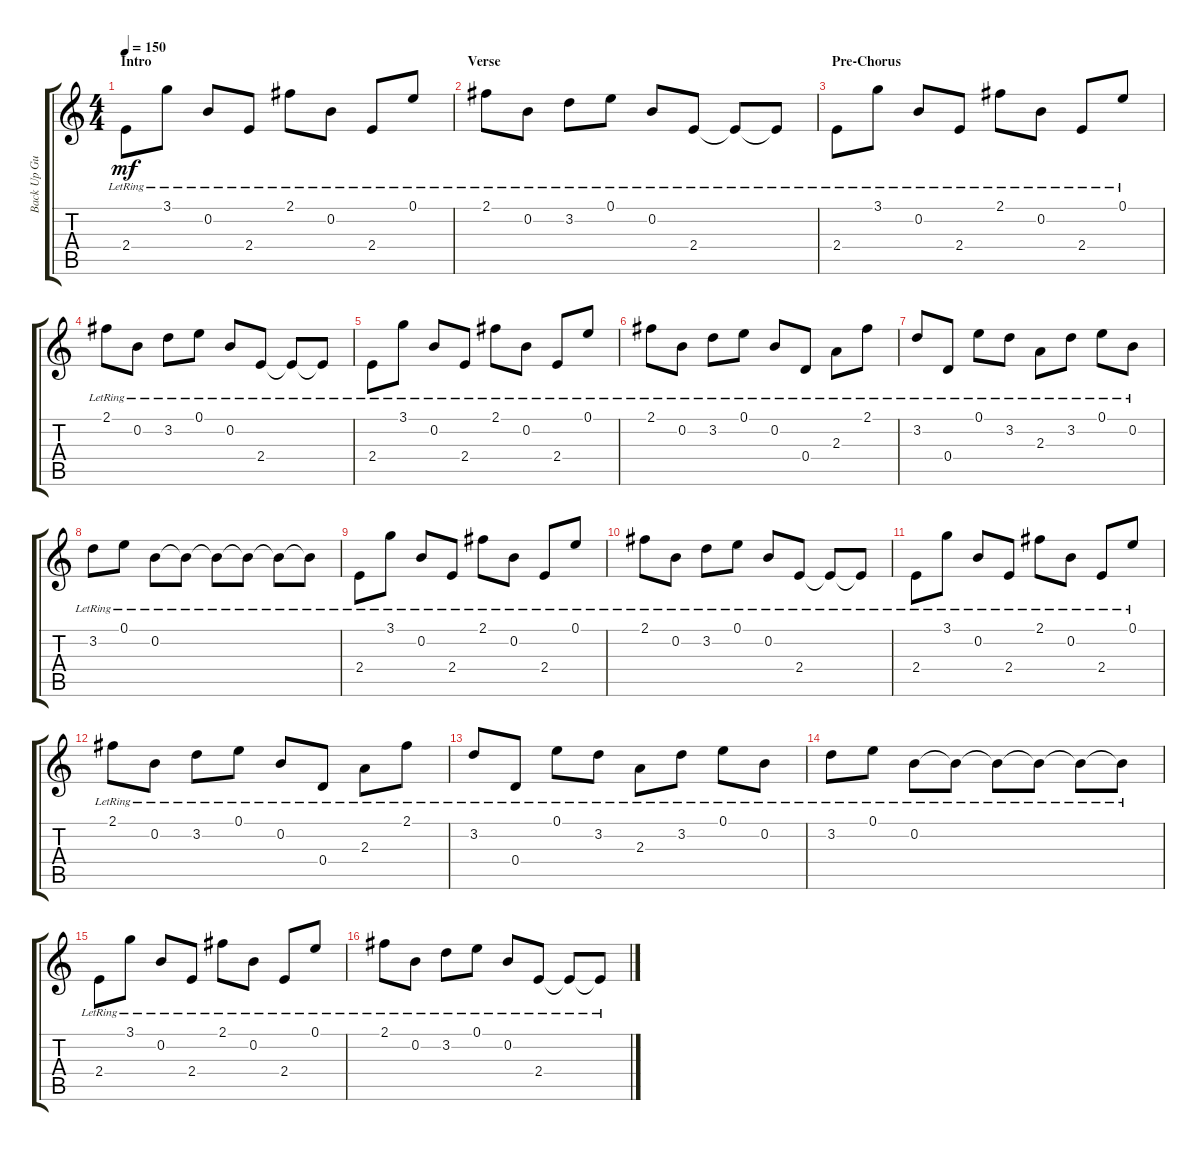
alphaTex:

\track ("Back Up Guitar" "Back Up Gu") {instrument acousticguitarsteel}
\staff {score tabs}
\tuning (E4 B3 G3 D3 A2 E2) {hide}
\ts (4 4)
\section ("" "Intro")
\tempo 150
\clef g2
\ks c
2.4{lr}.8{dy mf instrument acousticguitarsteel} 3.1{lr}.8 0.2{lr}.8 2.4{lr}.8 2.1{lr}.8 0.2{lr}.8 2.4{lr}.8 0.1{lr}.8 |
\section ("" "Verse")
2.1{lr}.8 0.2{lr}.8 3.2{lr}.8 0.1{lr}.8 0.2{lr}.8 2.4{lr}.8 2.4{lr t}.8 2.4{lr t}.8 |
\section ("" "Pre-Chorus")
2.4{lr}.8 3.1{lr}.8 0.2{lr}.8 2.4{lr}.8 2.1{lr}.8 0.2{lr}.8 2.4{lr}.8 0.1{lr}.8 |
2.1{lr}.8 0.2{lr}.8 3.2{lr}.8 0.1{lr}.8 0.2{lr}.8 2.4{lr}.8 2.4{lr t}.8 2.4{lr t}.8 |
2.4{lr}.8 3.1{lr}.8 0.2{lr}.8 2.4{lr}.8 2.1{lr}.8 0.2{lr}.8 2.4{lr}.8 0.1{lr}.8 |
2.1{lr}.8 0.2{lr}.8 3.2{lr}.8 0.1{lr}.8 0.2{lr}.8 0.4{lr}.8 2.3{lr}.8 2.1{lr}.8 |
3.2{lr}.8 0.4{lr}.8 0.1{lr}.8 3.2{lr}.8 2.3{lr}.8 3.2{lr}.8 0.1{lr}.8 0.2{lr}.8 |
3.2{lr}.8 0.1{lr}.8 0.2{lr}.8 0.2{lr t}.8 0.2{lr t}.8 0.2{lr t}.8 0.2{lr t}.8 0.2{lr t}.8 |
2.4{lr}.8 3.1{lr}.8 0.2{lr}.8 2.4{lr}.8 2.1{lr}.8 0.2{lr}.8 2.4{lr}.8 0.1{lr}.8 |
2.1{lr}.8 0.2{lr}.8 3.2{lr}.8 0.1{lr}.8 0.2{lr}.8 2.4{lr}.8 2.4{lr t}.8 2.4{lr t}.8 |
2.4{lr}.8 3.1{lr}.8 0.2{lr}.8 2.4{lr}.8 2.1{lr}.8 0.2{lr}.8 2.4{lr}.8 0.1{lr}.8 |
2.1{lr}.8 0.2{lr}.8 3.2{lr}.8 0.1{lr}.8 0.2{lr}.8 0.4{lr}.8 2.3{lr}.8 2.1{lr}.8 |
3.2{lr}.8 0.4{lr}.8 0.1{lr}.8 3.2{lr}.8 2.3{lr}.8 3.2{lr}.8 0.1{lr}.8 0.2{lr}.8 |
3.2{lr}.8 0.1{lr}.8 0.2{lr}.8 0.2{lr t}.8 0.2{lr t}.8 0.2{lr t}.8 0.2{lr t}.8 0.2{lr t}.8 |
2.4{lr}.8 3.1{lr}.8 0.2{lr}.8 2.4{lr}.8 2.1{lr}.8 0.2{lr}.8 2.4{lr}.8 0.1{lr}.8 |
2.1{lr}.8 0.2{lr}.8 3.2{lr}.8 0.1{lr}.8 0.2{lr}.8 2.4{lr}.8 2.4{lr t}.8 2.4{lr t}.8
